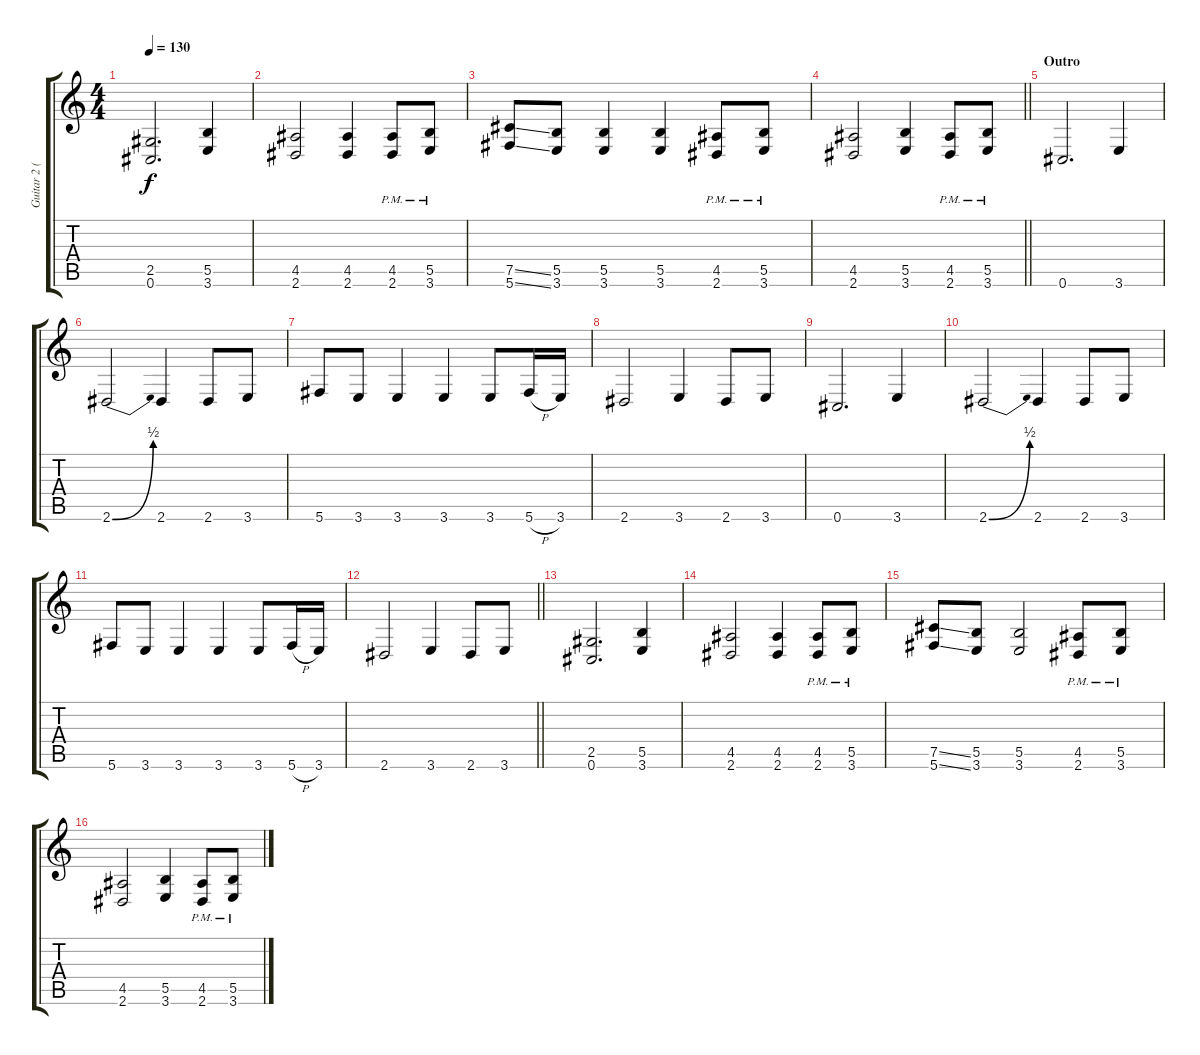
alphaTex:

\track ("Guitar 2 (Distortion)" "Guitar 2 (") {instrument distortionguitar}
\staff {score tabs}
\tuning (Db4 Ab3 E3 B2 Gb2 Db2) {hide}
\ts (4 4)
\tempo 130
\clef g2
\ks c
(2.5 0.6).2{d dy f} (5.5 3.6).4 |
(4.5 2.6).2 (4.5 2.6).4 (4.5{pm} 2.6{pm}).8 (5.5{pm} 3.6{pm}).8 |
(7.5{ss} 5.6{ss}).8 (5.5 3.6).8 (5.5 3.6).4 (5.5 3.6).4 (4.5{pm} 2.6{pm}).8 (5.5{pm} 3.6{pm}).8 |
\barLineRight lightlight
(4.5 2.6).2 (5.5 3.6).4 (4.5{pm} 2.6{pm}).8 (5.5{pm} 3.6{pm}).8 |
\section ("" "Outro")
0.6.2{d} 3.6.4 |
2.6{be (bend 0 0 60 2)}.2 2.6.4 2.6.8 3.6.8 |
5.6.8 3.6.8 3.6.4 3.6.4 3.6.8 5.6{h}.16 3.6.16 |
2.6.2 3.6.4 2.6.8 3.6.8 |
0.6.2{d} 3.6.4 |
2.6{be (bend 0 0 60 2)}.2 2.6.4 2.6.8 3.6.8 |
5.6.8 3.6.8 3.6.4 3.6.4 3.6.8 5.6{h}.16 3.6.16 |
\barLineRight lightlight
2.6.2 3.6.4 2.6.8 3.6.8 |
(2.5 0.6).2{d} (5.5 3.6).4 |
(4.5 2.6).2 (4.5 2.6).4 (4.5{pm} 2.6{pm}).8 (5.5{pm} 3.6{pm}).8 |
(7.5{ss} 5.6{ss}).8 (5.5 3.6).8 (5.5 3.6).2 (4.5{pm} 2.6{pm}).8 (5.5{pm} 3.6{pm}).8 |
(4.5 2.6).2 (5.5 3.6).4 (4.5{pm} 2.6{pm}).8 (5.5{pm} 3.6{pm}).8
